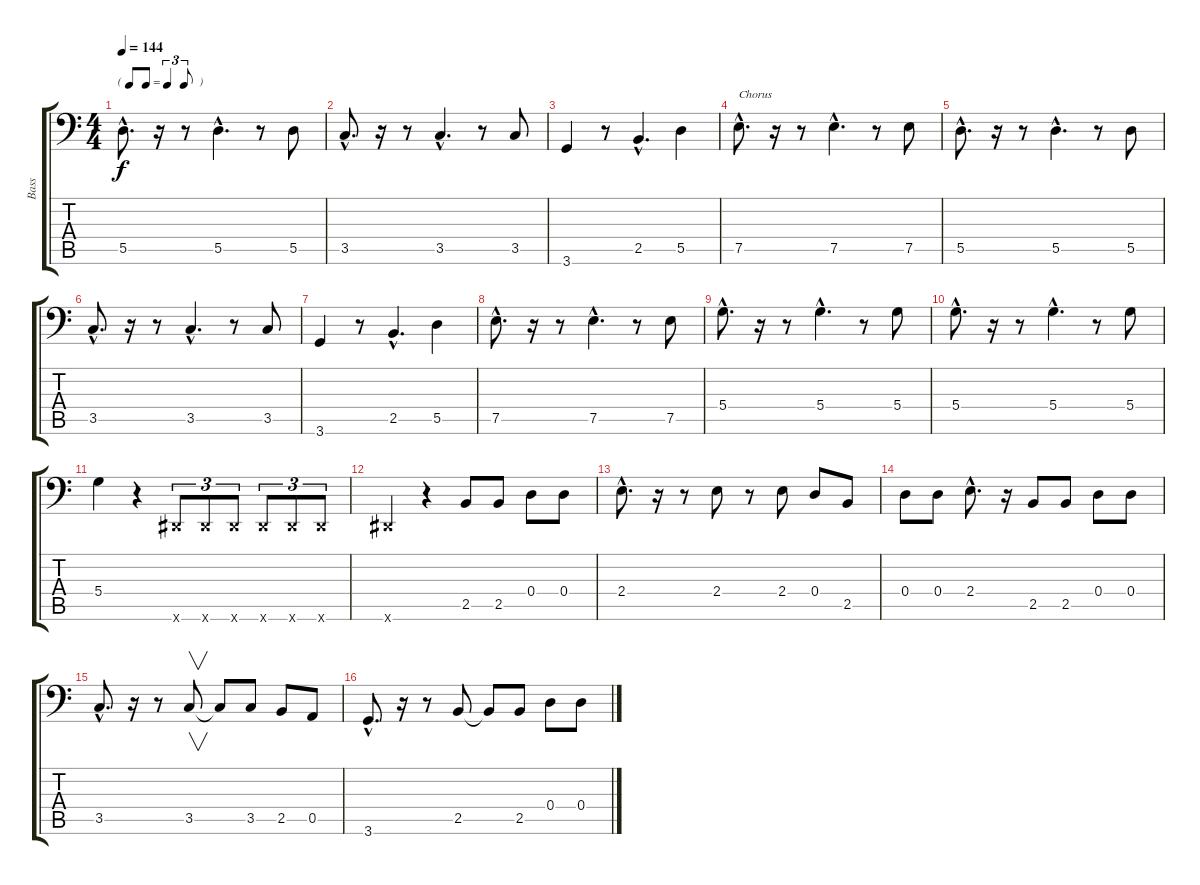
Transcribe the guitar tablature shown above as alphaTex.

\track ("Bass" "Bass") {instrument electricbassfinger}
\staff {score tabs}
\tuning (E3 B2 G2 D2 A1 E1) {hide}
\ts (4 4)
\tf triplet8th
\tempo 144
\clef f4
\ks c
5.5{hac}.8{d dy f} r.16 r.8 5.5{hac}.4{d} r.8 5.5.8 |
3.5{hac}.8{d} r.16 r.8 3.5{hac}.4{d} r.8 3.5.8 |
3.6.4 r.8 2.5{hac}.4{d} 5.5.4 |
7.5{hac}.8{d txt "Chorus"} r.16 r.8 7.5{hac}.4{d} r.8 7.5.8 |
5.5{hac}.8{d} r.16 r.8 5.5{hac}.4{d} r.8 5.5.8 |
3.5{hac}.8{d} r.16 r.8 3.5{hac}.4{d} r.8 3.5.8 |
3.6.4 r.8 2.5{hac}.4{d} 5.5.4 |
7.5{hac}.8{d} r.16 r.8 7.5{hac}.4{d} r.8 7.5.8 |
5.4{hac}.8{d} r.16 r.8 5.4{hac}.4{d} r.8 5.4.8 |
5.4{hac}.8{d} r.16 r.8 5.4{hac}.4{d} r.8 5.4.8 |
5.4.4 r.4 -1.6{x}.8{tu (3 2)} -1.6{x}.8{tu (3 2)} -1.6{x}.8{tu (3 2)} -1.6{x}.8{tu (3 2)} -1.6{x}.8{tu (3 2)} -1.6{x}.8{tu (3 2)} |
-1.6{x}.4 r.4 2.5.8 2.5.8 0.4.8 0.4.8 |
2.4{hac}.8{d} r.16 r.8 2.4.8 r.8 2.4.8 0.4.8 2.5.8 |
0.4.8 0.4.8 2.4{hac}.8{d} r.16 2.5.8 2.5.8 0.4.8 0.4.8 |
3.5{hac}.8{d} r.16 r.8 3.5.8{v} 3.5{t}.8 3.5.8 2.5.8 0.5.8 |
3.6{hac}.8{d} r.16 r.8 2.5.8 2.5{t}.8 2.5.8 0.4.8 0.4.8
